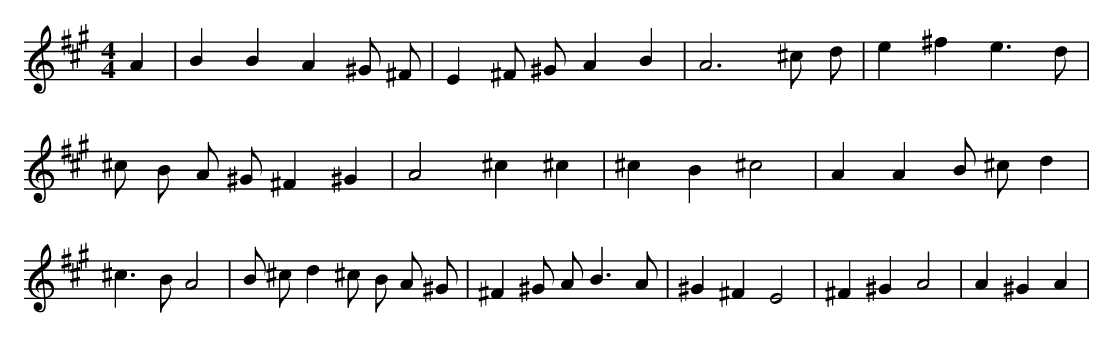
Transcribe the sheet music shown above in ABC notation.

X:1
M:4/4
L:1/8
K:A
A2 | B2 B2 A2 ^G ^F | E2 ^F ^G A2 B2 | A6 ^c d | e2 ^f2 e3 d | ^c B A ^G ^F2 ^G2 | A4 ^c2 ^c2 | ^c2 B2 ^c4 | A2 A2 B ^c d2 | ^c3 B A4 | B ^c d2 ^c B A ^G | ^F2 ^G A B3 A | ^G2 ^F2 E4 | ^F2 ^G2 A4 | A2 ^G2 A2 |
